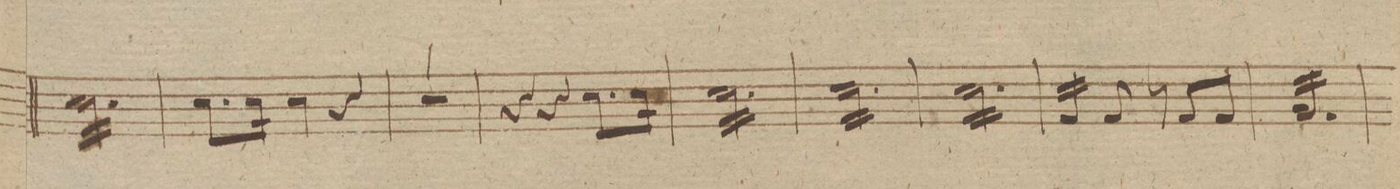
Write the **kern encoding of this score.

**kern	**dynam
*I"Tympano. E. A. H.	*
*clefF4	*
*k[f#]	*
*met(c|)	*
*M3/4	*
16E\LL	.
16E\	.
16E\	.
16E\	.
16E\	.
16E\	.
16E\	.
16E\	.
16E\	.
16E\	.
16E\	.
16E\JJ	.
*Xtremolo	*
=237	=237
8.E\L	.
16E\Jk	.
4E\	.
4r	.
=238	=238
2.r	.
=239	=239
4r	.
4r	.
8.E\L	.
16E\Jk	.
=240	=240
*tremolo	*
16E\LL	.
16E\	.
16E\	.
16E\	.
16E\	.
16E\	.
16E\	.
16E\	.
16E\	.
16E\	.
16E\	.
16E\JJ	.
=241	=241
16E\LL	.
16E\	.
16E\	.
16E\	.
16E\	.
16E\	.
16E\	.
16E\	.
16E\	.
16E\	.
16E\	.
16E\JJ	.
=242	=242
16E\LL	.
16E\	.
16E\	.
16E\	.
16E\	.
16E\	.
16E\	.
16E\	.
16E\	.
16E\	.
16E\	.
16E\JJ	.
=243	=243
16AA/LL	.
16AA/	.
16AA/	.
16AA/JJ	.
*Xtremolo	*
8AA/	.
8r	.
*Xtremolo	*
8AA/L	.
8AA/J	.
=244	=244
*tremolo	*
16BB/LL	.
16BB/	.
16BB/	.
16BB/	.
16BB/	.
16BB/	.
16BB/	.
16BB/	.
16BB/	.
16BB/	.
16BB/	.
16BB/JJ	.
=245	=245
*-	*-
